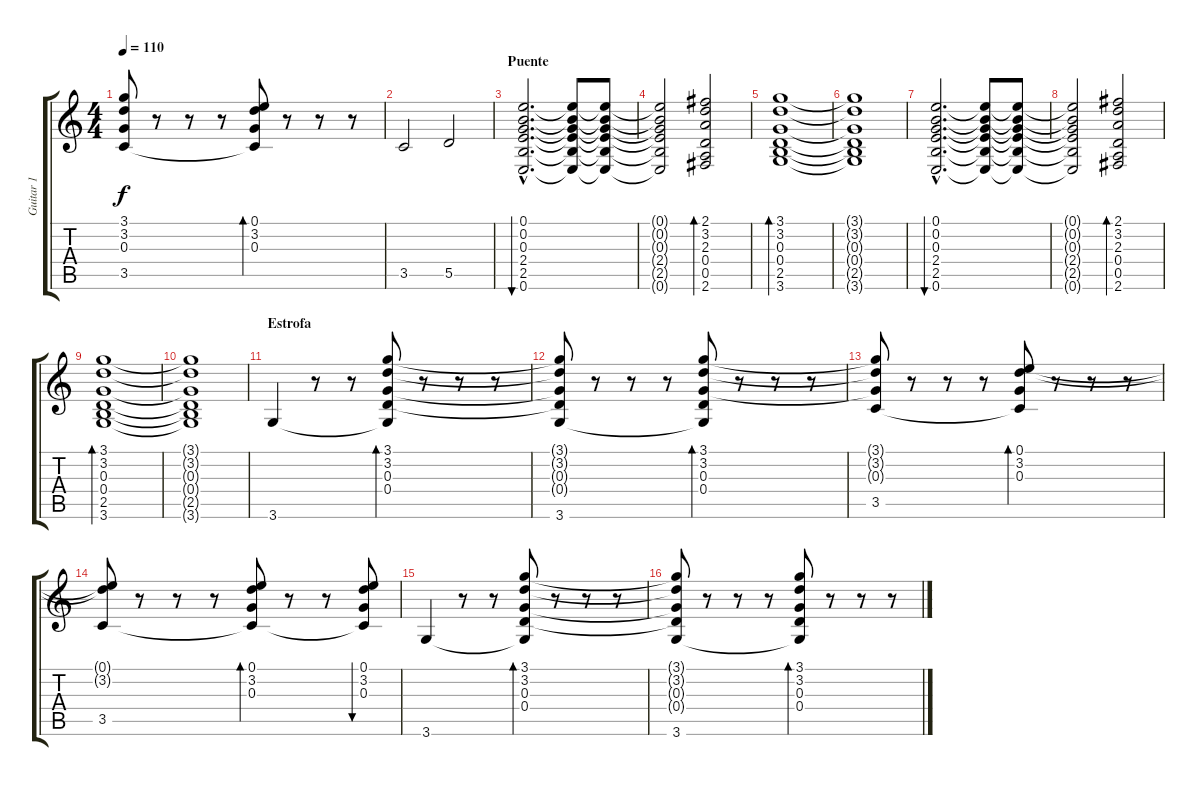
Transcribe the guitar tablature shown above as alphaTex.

\track ("Guitar 1" "Guitar 1") {instrument acousticguitarsteel}
\staff {score tabs}
\tuning (E4 B3 G3 D3 A2 E2) {hide}
\ts (4 4)
\tempo 110
\clef g2
\ks c
(3.1{t} 3.2{t} 0.3{t} 3.5).8{dy f} r.8 r.8 r.8 (0.1 3.2 0.3 3.5{t}).8{bd 60} r.8 r.8 r.8 |
3.5.2 5.5.2 |
\section ("" "Puente")
(0.1{hac} 0.2{hac} 0.3{hac} 2.4{hac} 2.5{hac} 0.6{hac}).2{d bu 120} (0.1{t} 0.2{t} 0.3{t} 2.4{t} 2.5{t} 0.6{t}).8 (0.1{t} 0.2{t} 0.3{t} 2.4{t} 2.5{t} 0.6{t}).8 |
(0.1{t} 0.2{t} 0.3{t} 2.4{t} 2.5{t} 0.6{t}).2 (2.1 3.2 2.3 0.4 0.5 2.6).2{bd 60} |
(3.1 3.2 0.3 0.4 2.5 3.6).1{bd 60} |
(3.1{t} 3.2{t} 0.3{t} 0.4{t} 2.5{t} 3.6{t}).1 |
(0.1{hac} 0.2{hac} 0.3{hac} 2.4{hac} 2.5{hac} 0.6{hac}).2{d bu 120} (0.1{t} 0.2{t} 0.3{t} 2.4{t} 2.5{t} 0.6{t}).8 (0.1{t} 0.2{t} 0.3{t} 2.4{t} 2.5{t} 0.6{t}).8 |
(0.1{t} 0.2{t} 0.3{t} 2.4{t} 2.5{t} 0.6{t}).2 (2.1 3.2 2.3 0.4 0.5 2.6).2{bd 60} |
(3.1 3.2 0.3 0.4 2.5 3.6).1{bd 60} |
(3.1{t} 3.2{t} 0.3{t} 0.4{t} 2.5{t} 3.6{t}).1 |
\section ("" "Estrofa")
3.6.4 r.8 r.8 (3.1 3.2 0.3 0.4 3.6{t}).8{bd 60} r.8 r.8 r.8 |
(3.1{t} 3.2{t} 0.3{t} 0.4{t} 3.6).8 r.8 r.8 r.8 (3.1 3.2 0.3 0.4 3.6{t}).8{bd 60} r.8 r.8 r.8 |
(3.1{t} 3.2{t} 0.3{t} 3.5).8 r.8 r.8 r.8 (0.1 3.2 0.3 3.5{t}).8{bd 60} r.8 r.8 r.8 |
(0.1{t} 3.2{t} 3.5).8 r.8 r.8 r.8 (0.1 3.2 0.3 3.5{t}).8{bd 60} r.8 r.8 (0.1 3.2 0.3 3.5{t}).8{bu 60} |
3.6.4 r.8 r.8 (3.1 3.2 0.3 0.4 3.6{t}).8{bd 60} r.8 r.8 r.8 |
(3.1{t} 3.2{t} 0.3{t} 0.4{t} 3.6).8 r.8 r.8 r.8 (3.1 3.2 0.3 0.4 3.6{t}).8{bd 60} r.8 r.8 r.8
